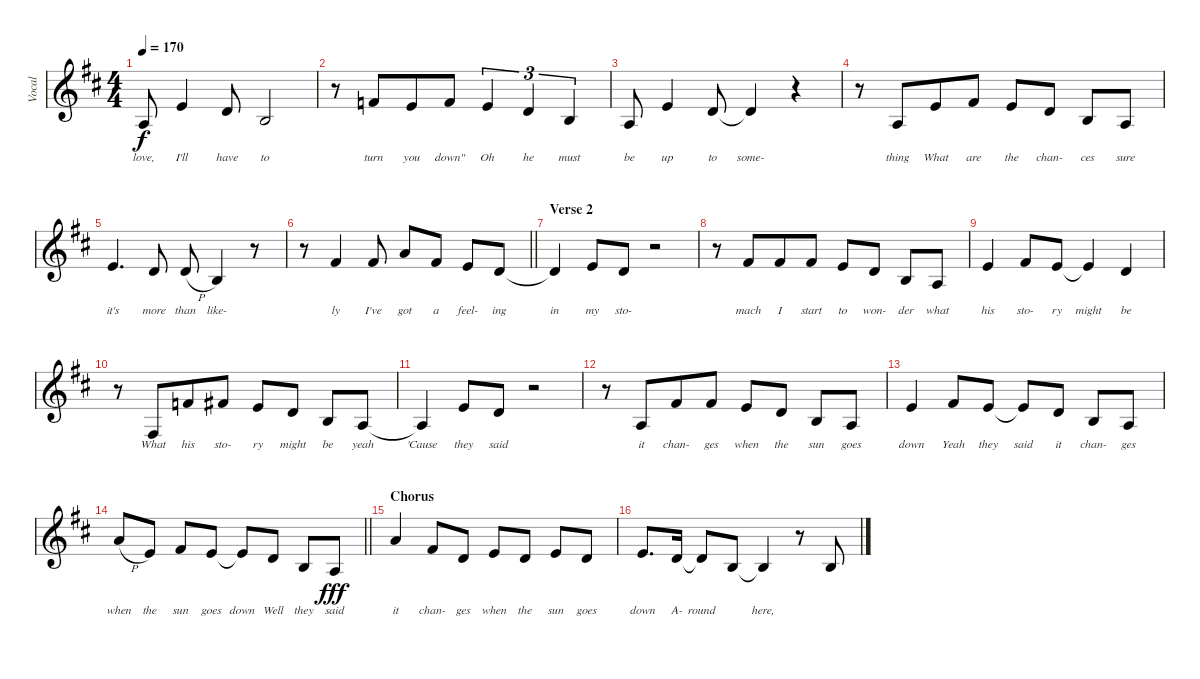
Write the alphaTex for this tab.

\track ("Vocal" "Vocal") {instrument bassoon}
\staff {score}
\tuning (E4 B3 G3 D3 A2 E2) {hide}
\ts (4 4)
\tempo 170
\clef g2
\ks d
2.3.8{lyrics (0 "love,") lyrics (1 "") lyrics (2 "") lyrics (3 "") lyrics (4 "") dy f} 0.1.4{lyrics (0 "I'll") lyrics (1 "") lyrics (2 "") lyrics (3 "") lyrics (4 "")} 3.2.8{lyrics (0 "have") lyrics (1 "") lyrics (2 "") lyrics (3 "") lyrics (4 "")} 0.2.2{lyrics (0 "to") lyrics (1 "") lyrics (2 "") lyrics (3 "") lyrics (4 "")} |
r.8 1.1.8{lyrics (0 "turn") lyrics (1 "") lyrics (2 "") lyrics (3 "") lyrics (4 "") beam merge} 5.2.8{lyrics (0 "you") lyrics (1 "") lyrics (2 "") lyrics (3 "") lyrics (4 "")} 1.1.8{lyrics (0 "down\"") lyrics (1 "") lyrics (2 "") lyrics (3 "") lyrics (4 "")} 0.1.4{tu (3 2) lyrics (0 "Oh") lyrics (1 "") lyrics (2 "") lyrics (3 "") lyrics (4 "")} 3.2.4{tu (3 2) lyrics (0 "he") lyrics (1 "") lyrics (2 "") lyrics (3 "") lyrics (4 "")} 0.2.4{tu (3 2) lyrics (0 "must") lyrics (1 "") lyrics (2 "") lyrics (3 "") lyrics (4 "")} |
2.3.8{lyrics (0 "be") lyrics (1 "") lyrics (2 "") lyrics (3 "") lyrics (4 "")} 0.1.4{lyrics (0 "up") lyrics (1 "") lyrics (2 "") lyrics (3 "") lyrics (4 "")} 3.2.8{lyrics (0 "to") lyrics (1 "") lyrics (2 "") lyrics (3 "") lyrics (4 "")} 3.2{t}.4{lyrics (0 "some-") lyrics (1 "") lyrics (2 "") lyrics (3 "") lyrics (4 "")} r.4 |
r.8 2.3.8{lyrics (0 "thing") lyrics (1 "") lyrics (2 "") lyrics (3 "") lyrics (4 "") beam merge} 0.1.8{lyrics (0 "What") lyrics (1 "") lyrics (2 "") lyrics (3 "") lyrics (4 "")} 2.1.8{lyrics (0 "are") lyrics (1 "") lyrics (2 "") lyrics (3 "") lyrics (4 "")} 0.1.8{lyrics (0 "the") lyrics (1 "") lyrics (2 "") lyrics (3 "") lyrics (4 "")} 3.2.8{lyrics (0 "chan-") lyrics (1 "") lyrics (2 "") lyrics (3 "") lyrics (4 "")} 0.2.8{lyrics (0 "ces") lyrics (1 "") lyrics (2 "") lyrics (3 "") lyrics (4 "")} 2.3.8{lyrics (0 "sure") lyrics (1 "") lyrics (2 "") lyrics (3 "") lyrics (4 "")} |
0.1.4{d lyrics (0 "it's") lyrics (1 "") lyrics (2 "") lyrics (3 "") lyrics (4 "")} 3.2.8{lyrics (0 "more") lyrics (1 "") lyrics (2 "") lyrics (3 "") lyrics (4 "")} 3.2{h}.8{lyrics (0 "than") lyrics (1 "") lyrics (2 "") lyrics (3 "") lyrics (4 "")} 0.2.4{lyrics (0 "like-") lyrics (1 "") lyrics (2 "") lyrics (3 "") lyrics (4 "")} r.8 |
\barLineRight lightlight
r.8 2.1.4{lyrics (0 "ly") lyrics (1 "") lyrics (2 "") lyrics (3 "") lyrics (4 "")} 2.1.8{lyrics (0 "I've") lyrics (1 "") lyrics (2 "") lyrics (3 "") lyrics (4 "")} 5.1.8{lyrics (0 "got") lyrics (1 "") lyrics (2 "") lyrics (3 "") lyrics (4 "")} 2.1.8{lyrics (0 "a") lyrics (1 "") lyrics (2 "") lyrics (3 "") lyrics (4 "")} 0.1.8{lyrics (0 "feel-") lyrics (1 "") lyrics (2 "") lyrics (3 "") lyrics (4 "")} 3.2.8{lyrics (0 "ing") lyrics (1 "") lyrics (2 "") lyrics (3 "") lyrics (4 "")} |
\section ("" "Verse 2")
3.2{t}.4{lyrics (0 "in") lyrics (1 "") lyrics (2 "") lyrics (3 "") lyrics (4 "")} 0.1.8{lyrics (0 "my") lyrics (1 "") lyrics (2 "") lyrics (3 "") lyrics (4 "")} 3.2.8{lyrics (0 "sto-") lyrics (1 "") lyrics (2 "") lyrics (3 "") lyrics (4 "")} r.2 |
r.8 2.1.8{lyrics (0 "mach") lyrics (1 "") lyrics (2 "") lyrics (3 "") lyrics (4 "") beam merge} 2.1.8{lyrics (0 "I") lyrics (1 "") lyrics (2 "") lyrics (3 "") lyrics (4 "")} 2.1.8{lyrics (0 "start") lyrics (1 "") lyrics (2 "") lyrics (3 "") lyrics (4 "")} 0.1.8{lyrics (0 "to") lyrics (1 "") lyrics (2 "") lyrics (3 "") lyrics (4 "")} 3.2.8{lyrics (0 "won-") lyrics (1 "") lyrics (2 "") lyrics (3 "") lyrics (4 "")} 0.2.8{lyrics (0 "der") lyrics (1 "") lyrics (2 "") lyrics (3 "") lyrics (4 "")} 2.3.8{lyrics (0 "what") lyrics (1 "") lyrics (2 "") lyrics (3 "") lyrics (4 "")} |
0.1.4{lyrics (0 "his") lyrics (1 "") lyrics (2 "") lyrics (3 "") lyrics (4 "")} 2.1.8{lyrics (0 "sto-") lyrics (1 "") lyrics (2 "") lyrics (3 "") lyrics (4 "")} 0.1.8{lyrics (0 "ry") lyrics (1 "") lyrics (2 "") lyrics (3 "") lyrics (4 "")} 0.1{t}.4{lyrics (0 "might") lyrics (1 "") lyrics (2 "") lyrics (3 "") lyrics (4 "")} 3.2.4{lyrics (0 "be") lyrics (1 "") lyrics (2 "") lyrics (3 "") lyrics (4 "")} |
r.8 4.4.8{lyrics (0 "What") lyrics (1 "") lyrics (2 "") lyrics (3 "") lyrics (4 "") beam merge} 1.1.8{lyrics (0 "his") lyrics (1 "") lyrics (2 "") lyrics (3 "") lyrics (4 "")} 2.1.8{lyrics (0 "sto-") lyrics (1 "") lyrics (2 "") lyrics (3 "") lyrics (4 "")} 0.1.8{lyrics (0 "ry") lyrics (1 "") lyrics (2 "") lyrics (3 "") lyrics (4 "")} 3.2.8{lyrics (0 "might") lyrics (1 "") lyrics (2 "") lyrics (3 "") lyrics (4 "")} 0.2.8{lyrics (0 "be") lyrics (1 "") lyrics (2 "") lyrics (3 "") lyrics (4 "")} 2.3.8{lyrics (0 "yeah") lyrics (1 "") lyrics (2 "") lyrics (3 "") lyrics (4 "")} |
2.3{t}.4{lyrics (0 "'Cause") lyrics (1 "") lyrics (2 "") lyrics (3 "") lyrics (4 "")} 0.1.8{lyrics (0 "they") lyrics (1 "") lyrics (2 "") lyrics (3 "") lyrics (4 "")} 3.2.8{lyrics (0 "said") lyrics (1 "") lyrics (2 "") lyrics (3 "") lyrics (4 "")} r.2 |
r.8 2.3.8{lyrics (0 "it") lyrics (1 "") lyrics (2 "") lyrics (3 "") lyrics (4 "") beam merge} 2.1.8{lyrics (0 "chan-") lyrics (1 "") lyrics (2 "") lyrics (3 "") lyrics (4 "")} 2.1.8{lyrics (0 "ges") lyrics (1 "") lyrics (2 "") lyrics (3 "") lyrics (4 "")} 0.1.8{lyrics (0 "when") lyrics (1 "") lyrics (2 "") lyrics (3 "") lyrics (4 "")} 3.2.8{lyrics (0 "the") lyrics (1 "") lyrics (2 "") lyrics (3 "") lyrics (4 "")} 0.2.8{lyrics (0 "sun") lyrics (1 "") lyrics (2 "") lyrics (3 "") lyrics (4 "")} 2.3.8{lyrics (0 "goes") lyrics (1 "") lyrics (2 "") lyrics (3 "") lyrics (4 "")} |
0.1.4{lyrics (0 "down") lyrics (1 "") lyrics (2 "") lyrics (3 "") lyrics (4 "")} 2.1.8{lyrics (0 "Yeah") lyrics (1 "") lyrics (2 "") lyrics (3 "") lyrics (4 "")} 0.1.8{lyrics (0 "they") lyrics (1 "") lyrics (2 "") lyrics (3 "") lyrics (4 "")} 0.1{t}.8{lyrics (0 "said") lyrics (1 "") lyrics (2 "") lyrics (3 "") lyrics (4 "")} 3.2.8{lyrics (0 "it") lyrics (1 "") lyrics (2 "") lyrics (3 "") lyrics (4 "")} 0.2.8{lyrics (0 "chan-") lyrics (1 "") lyrics (2 "") lyrics (3 "") lyrics (4 "")} 2.3.8{lyrics (0 "ges") lyrics (1 "") lyrics (2 "") lyrics (3 "") lyrics (4 "")} |
\barLineRight lightlight
5.1{h}.8{lyrics (0 "when") lyrics (1 "") lyrics (2 "") lyrics (3 "") lyrics (4 "")} 0.1.8{lyrics (0 "the") lyrics (1 "") lyrics (2 "") lyrics (3 "") lyrics (4 "")} 2.1.8{lyrics (0 "sun") lyrics (1 "") lyrics (2 "") lyrics (3 "") lyrics (4 "")} 0.1.8{lyrics (0 "goes") lyrics (1 "") lyrics (2 "") lyrics (3 "") lyrics (4 "")} 0.1{t}.8{lyrics (0 "down") lyrics (1 "") lyrics (2 "") lyrics (3 "") lyrics (4 "")} 3.2.8{lyrics (0 "Well") lyrics (1 "") lyrics (2 "") lyrics (3 "") lyrics (4 "")} 0.2.8{lyrics (0 "they") lyrics (1 "") lyrics (2 "") lyrics (3 "") lyrics (4 "")} 2.3.8{lyrics (0 "said") lyrics (1 "") lyrics (2 "") lyrics (3 "") lyrics (4 "") dy fff} |
\section ("" "Chorus")
5.1.4{lyrics (0 "it") lyrics (1 "") lyrics (2 "") lyrics (3 "") lyrics (4 "")} 2.1.8{lyrics (0 "chan-") lyrics (1 "") lyrics (2 "") lyrics (3 "") lyrics (4 "")} 3.2.8{lyrics (0 "ges") lyrics (1 "") lyrics (2 "") lyrics (3 "") lyrics (4 "")} 0.1.8{lyrics (0 "when") lyrics (1 "") lyrics (2 "") lyrics (3 "") lyrics (4 "")} 3.2.8{lyrics (0 "the") lyrics (1 "") lyrics (2 "") lyrics (3 "") lyrics (4 "")} 0.1.8{lyrics (0 "sun") lyrics (1 "") lyrics (2 "") lyrics (3 "") lyrics (4 "")} 3.2.8{lyrics (0 "goes") lyrics (1 "") lyrics (2 "") lyrics (3 "") lyrics (4 "")} |
0.1.8{d lyrics (0 "down") lyrics (1 "") lyrics (2 "") lyrics (3 "") lyrics (4 "")} 3.2.16{lyrics (0 "A-") lyrics (1 "") lyrics (2 "") lyrics (3 "") lyrics (4 "")} 3.2{t}.8{lyrics (0 "round") lyrics (1 "") lyrics (2 "") lyrics (3 "") lyrics (4 "")} 0.2.8{lyrics (0 "") lyrics (1 "") lyrics (2 "") lyrics (3 "") lyrics (4 "")} 0.2{t}.4{lyrics (0 "here,") lyrics (1 "") lyrics (2 "") lyrics (3 "") lyrics (4 "")} r.8 0.2.8{lyrics (0 "") lyrics (1 "") lyrics (2 "") lyrics (3 "") lyrics (4 "")}
